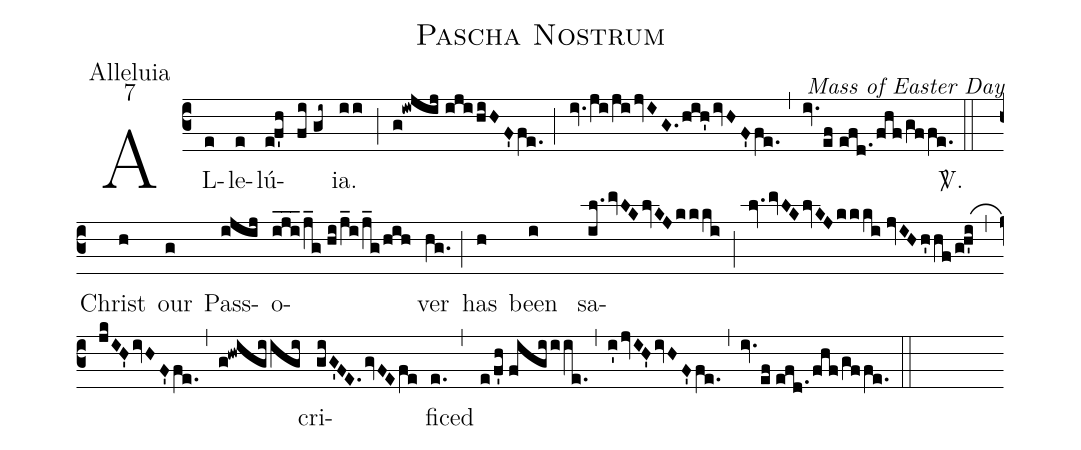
name:Pascha Nostrum;
office-part:Alleluia;
mode:7;
commentary:Mass of Easter Day;
%%
(c3) AL(e)le(e)lú(e!f'h fi//gi~)ia.(ii) (;) (g!iwjij//iji/hiHF'/fe.) (;) (iv.ji/ji/jvIG./hih'/ivHF'fe.) (,) (iv.ef//efd.1/fhf/gffe.) <sp>V/</sp>.(::) Christ(h) our(g) Pass(ijij)o(i_j_i_2/j_g//hi/j_i/j_g/hih)ver(hg.) (;) has(h) been (i) sa(il.mvLK/lvKJ/kkki)(;)(lv./mvLK/lvKJ/kkki//jvIHh'hf/g!h'i)(,_)(/jkIH'/ivHF'/fe.)(,)(g!hwigiigi)cri(giG'FE./gvFE/fe)ficed(e.) (,) (e/f'h//figiiie.) (,) (i'jvIH'/ivHF'/fe.) (,) (iv.ef//efd.1/fhf/gffe.) (::)
